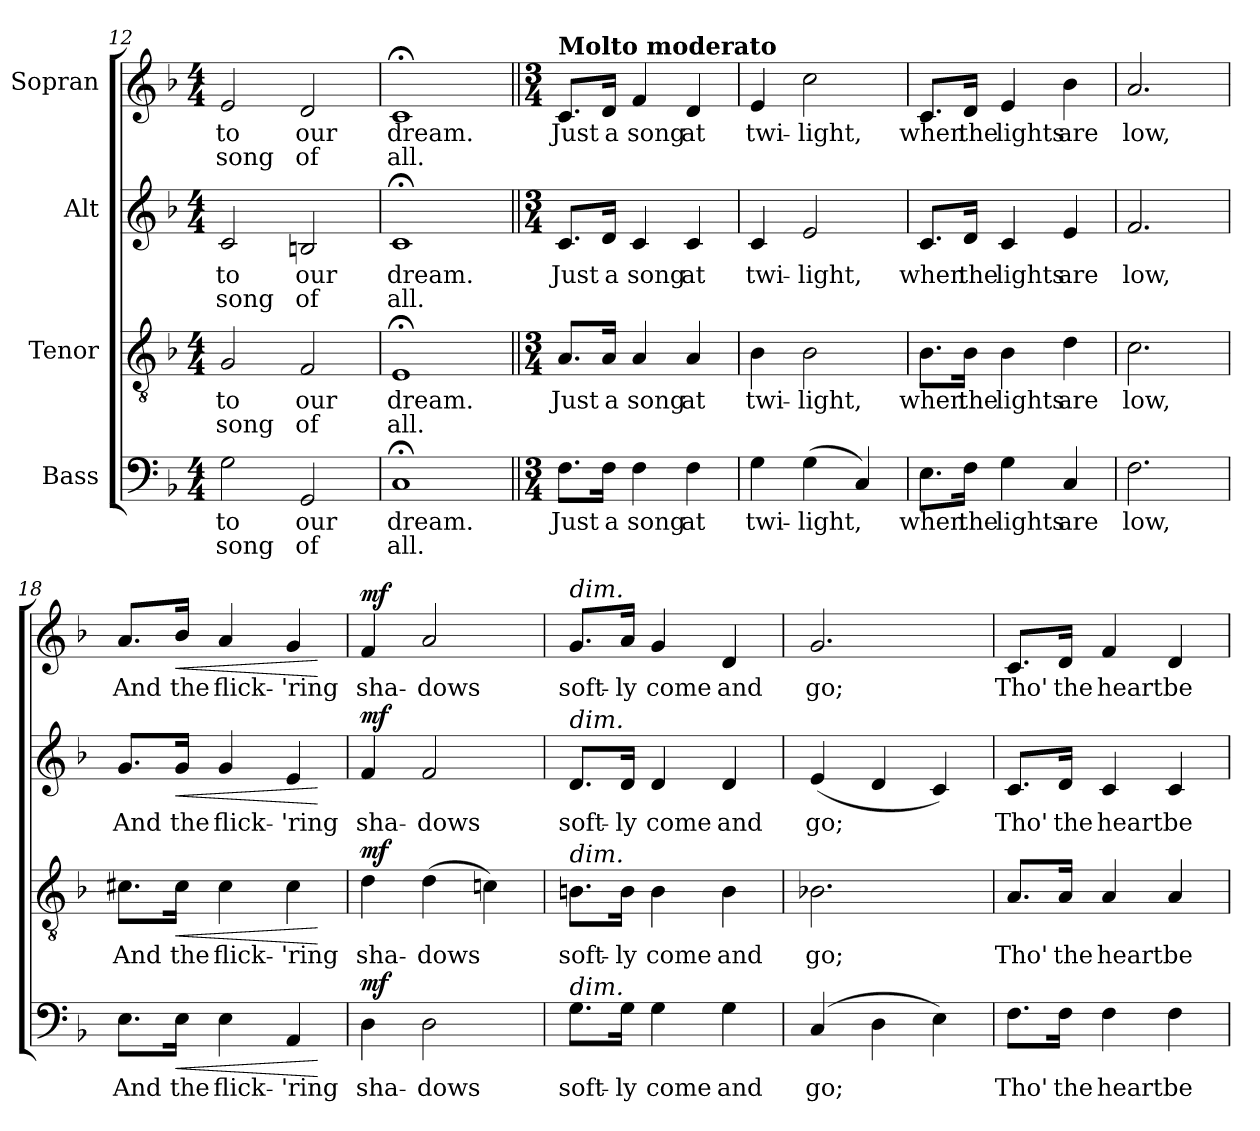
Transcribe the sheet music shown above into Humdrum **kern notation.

**kern	**text	**text	**dynam	**kern	**text	**text	**dynam	**kern	**text	**text	**dynam	**kern	**text	**text	**dynam
*part4	*part4	*part4	*part4	*part3	*part3	*part3	*part3	*part2	*part2	*part2	*part2	*part1	*part1	*part1	*part1
*staff4	*staff4	*staff4	*staff4	*staff3	*staff3	*staff3	*staff3	*staff2	*staff2	*staff2	*staff2	*staff1	*staff1	*staff1	*staff1
*I"Bass	*	*	*	*I"Tenor	*	*	*	*I"Alt	*	*	*	*I"Sopran	*	*	*
*clefF4	*	*	*	*clefGv2	*	*	*	*clefG2	*	*	*	*clefG2	*	*	*
*k[b-]	*	*	*	*k[b-]	*	*	*	*k[b-]	*	*	*	*k[b-]	*	*	*
*M4/4	*	*	*	*M4/4	*	*	*	*M4/4	*	*	*	*M4/4	*	*	*
=12	=12	=12	=12	=12	=12	=12	=12	=12	=12	=12	=12	=12	=12	=12	=12
!	!LO:LY:b	!LO:LY:b	!	!	!LO:LY:b	!LO:LY:b	!	!	!LO:LY:b	!LO:LY:b	!	!	!LO:LY:b	!LO:LY:b	!
2G\	-to	song	.	2G/	-to	song	.	2c/	-to	song	.	2e/	-to	song	.
!	!LO:LY:b	!LO:LY:b	!	!	!LO:LY:b	!LO:LY:b	!	!	!LO:LY:b	!LO:LY:b	!	!	!LO:LY:b	!LO:LY:b	!
2GG/	our	of	.	2F/	our	of	.	2Bn/	our	of	.	2d/	our	of	.
=13	=13	=13	=13	=13	=13	=13	=13	=13	=13	=13	=13	=13	=13	=13	=13
!	!LO:LY:b	!LO:LY:b	!	!	!LO:LY:b	!LO:LY:b	!	!	!LO:LY:b	!LO:LY:b	!	!	!LO:LY:b	!LO:LY:b	!
1C;<	dream.	all.	.	1E;<	dream.	all.	.	1c;<	dream.	all.	.	1c;<	dream.	all.	.
=14||	=14||	=14||	=14||	=14||	=14||	=14||	=14||	=14||	=14||	=14||	=14||	=14||	=14||	=14||	=14||
*M3/4	*	*	*	*M3/4	*	*	*	*M3/4	*	*	*	*M3/4	*	*	*
!	!	!	!	!	!	!	!	!	!	!	!	!LO:TX:a:B:t=Molto moderato	!	!	!
!	!LO:LY:b	!	!	!	!LO:LY:b	!	!	!	!LO:LY:b	!	!	!	!LO:LY:b	!	!
8.F\L	Just	.	.	8.A/L	Just	.	.	8.c/L	Just	.	.	8.c/L	Just	.	.
!	!LO:LY:b	!	!	!	!LO:LY:b	!	!	!	!LO:LY:b	!	!	!	!LO:LY:b	!	!
16F\Jk	a	.	.	16A/Jk	a	.	.	16d/Jk	a	.	.	16d/Jk	a	.	.
!	!LO:LY:b	!	!	!	!LO:LY:b	!	!	!	!LO:LY:b	!	!	!	!LO:LY:b	!	!
4F\	song	.	.	4A/	song	.	.	4c/	song	.	.	4f/	song	.	.
!	!LO:LY:b	!	!	!	!LO:LY:b	!	!	!	!LO:LY:b	!	!	!	!LO:LY:b	!	!
4F\	at	.	.	4A/	at	.	.	4c/	at	.	.	4d/	at	.	.
!!LO:LB:g=z
=15	=15	=15	=15	=15	=15	=15	=15	=15	=15	=15	=15	=15	=15	=15	=15
!	!LO:LY:b	!	!	!	!LO:LY:b	!	!	!	!LO:LY:b	!	!	!	!LO:LY:b	!	!
4G\	twi-	.	.	4B-\	twi-	.	.	4c/	twi-	.	.	4e/	twi-	.	.
!	!LO:LY:b	!	!	!	!LO:LY:b	!	!	!	!LO:LY:b	!	!	!	!LO:LY:b	!	!
(>4G\	-light,	.	.	2B-\	-light,	.	.	2e/	-light,	.	.	2cc\	-light,	.	.
4C/)	.	.	.	.	.	.	.	.	.	.	.	.	.	.	.
=16	=16	=16	=16	=16	=16	=16	=16	=16	=16	=16	=16	=16	=16	=16	=16
!	!LO:LY:b	!	!	!	!LO:LY:b	!	!	!	!LO:LY:b	!	!	!	!LO:LY:b	!	!
8.E\L	when	.	.	8.B-\L	when	.	.	8.c/L	when	.	.	8.c/L	when	.	.
!	!LO:LY:b	!	!	!	!LO:LY:b	!	!	!	!LO:LY:b	!	!	!	!LO:LY:b	!	!
16F\Jk	the	.	.	16B-\Jk	the	.	.	16d/Jk	the	.	.	16d/Jk	the	.	.
!	!LO:LY:b	!	!	!	!LO:LY:b	!	!	!	!LO:LY:b	!	!	!	!LO:LY:b	!	!
4G\	lights	.	.	4B-\	lights	.	.	4c/	lights	.	.	4e/	lights	.	.
!	!LO:LY:b	!	!	!	!LO:LY:b	!	!	!	!LO:LY:b	!	!	!	!LO:LY:b	!	!
4C/	are	.	.	4d\	are	.	.	4e/	are	.	.	4b-\	are	.	.
=17	=17	=17	=17	=17	=17	=17	=17	=17	=17	=17	=17	=17	=17	=17	=17
!	!LO:LY:b	!	!	!	!LO:LY:b	!	!	!	!LO:LY:b	!	!	!	!LO:LY:b	!	!
2.F\	low,	.	.	2.c\	low,	.	.	2.f/	low,	.	.	2.a/	low,	.	.
=18	=18	=18	=18	=18	=18	=18	=18	=18	=18	=18	=18	=18	=18	=18	=18
!	!LO:LY:b	!	!	!	!LO:LY:b	!	!	!	!LO:LY:b	!	!	!	!LO:LY:b	!	!
8.E\L	And	.	.	8.c#X\L	And	.	.	8.g/L	And	.	.	8.a/L	And	.	.
!	!LO:LY:b	!	!LO:HP:b	!	!LO:LY:b	!	!LO:HP:b	!	!LO:LY:b	!	!LO:HP:b	!	!LO:LY:b	!	!LO:HP:b
16E\Jk	the	.	<	16c#\Jk	the	.	<	16g/Jk	the	.	<	16b-/Jk	the	.	<
!	!LO:LY:b	!	!	!	!LO:LY:b	!	!	!	!LO:LY:b	!	!	!	!LO:LY:b	!	!
4E\	flick-	.	.	4c#\	flick-	.	.	4g/	flick-	.	.	4a/	flick-	.	.
!	!LO:LY:b	!	!	!	!LO:LY:b	!	!	!	!LO:LY:b	!	!	!	!LO:LY:b	!	!
4AA/	-'ring	.	.	4c#\	-'ring	.	.	4e/	-'ring	.	.	4g/	-'ring	.	.
.	.	.	[	.	.	.	[	.	.	.	[	.	.	.	[
=19	=19	=19	=19	=19	=19	=19	=19	=19	=19	=19	=19	=19	=19	=19	=19
!	!LO:LY:b	!	!LO:DY:a	!	!LO:LY:b	!	!LO:DY:a	!	!LO:LY:b	!	!LO:DY:a	!	!LO:LY:b	!	!LO:DY:a
4D\	sha-	.	mf	4d\	sha-	.	mf	4f/	sha-	.	mf	4f/	sha-	.	mf
!	!LO:LY:b	!	!	!	!LO:LY:b	!	!	!	!LO:LY:b	!	!	!	!LO:LY:b	!	!
2D\	-dows	.	.	(>4d\	-dows	.	.	2f/	-dows	.	.	2a/	-dows	.	.
.	.	.	.	4cn\)	.	.	.	.	.	.	.	.	.	.	.
=20	=20	=20	=20	=20	=20	=20	=20	=20	=20	=20	=20	=20	=20	=20	=20
!	!	!	!	!	!	!	!	!	!	!	!	!LO:TX:a:i:t=dim.	!	!	!
!	!	!	!	!	!	!	!	!LO:TX:a:i:t=dim.	!	!	!	!	!	!	!
!	!	!	!	!LO:TX:a:i:t=dim.	!	!	!	!	!	!	!	!	!	!	!
!LO:TX:a:i:t=dim.	!	!	!	!	!	!	!	!	!	!	!	!	!	!	!
!	!LO:LY:b	!	!	!	!LO:LY:b	!	!	!	!LO:LY:b	!	!	!	!LO:LY:b	!	!
8.G\L	soft-	.	.	8.Bn\L	soft-	.	.	8.d/L	soft-	.	.	8.g/L	soft-	.	.
!	!LO:LY:b	!	!	!	!LO:LY:b	!	!	!	!LO:LY:b	!	!	!	!LO:LY:b	!	!
16G\Jk	-ly	.	.	16B\Jk	-ly	.	.	16d/Jk	-ly	.	.	16a/Jk	-ly	.	.
!	!LO:LY:b	!	!	!	!LO:LY:b	!	!	!	!LO:LY:b	!	!	!	!LO:LY:b	!	!
4G\	come	.	.	4B\	come	.	.	4d/	come	.	.	4g/	come	.	.
!	!LO:LY:b	!	!	!	!LO:LY:b	!	!	!	!LO:LY:b	!	!	!	!LO:LY:b	!	!
4G\	and	.	.	4B\	and	.	.	4d/	and	.	.	4d/	and	.	.
=21	=21	=21	=21	=21	=21	=21	=21	=21	=21	=21	=21	=21	=21	=21	=21
!	!LO:LY:b	!	!	!	!LO:LY:b	!	!	!	!LO:LY:b	!	!	!	!LO:LY:b	!	!
(>4C/	go;	.	.	2.B-X\	go;	.	.	(<4e/	go;	.	.	2.g/	go;	.	.
4D\	.	.	.	.	.	.	.	4d/	.	.	.	.	.	.	.
4E\)	.	.	.	.	.	.	.	4c/)	.	.	.	.	.	.	.
=22	=22	=22	=22	=22	=22	=22	=22	=22	=22	=22	=22	=22	=22	=22	=22
!	!LO:LY:b	!	!	!	!LO:LY:b	!	!	!	!LO:LY:b	!	!	!	!LO:LY:b	!	!
8.F\L	Tho'	.	.	8.A/L	Tho'	.	.	8.c/L	Tho'	.	.	8.c/L	Tho'	.	.
!	!LO:LY:b	!	!	!	!LO:LY:b	!	!	!	!LO:LY:b	!	!	!	!LO:LY:b	!	!
16F\Jk	the	.	.	16A/Jk	the	.	.	16d/Jk	the	.	.	16d/Jk	the	.	.
!	!LO:LY:b	!	!	!	!LO:LY:b	!	!	!	!LO:LY:b	!	!	!	!LO:LY:b	!	!
4F\	heart	.	.	4A/	heart	.	.	4c/	heart	.	.	4f/	heart	.	.
!	!LO:LY:b	!	!	!	!LO:LY:b	!	!	!	!LO:LY:b	!	!	!	!LO:LY:b	!	!
4F\	be	.	.	4A/	be	.	.	4c/	be	.	.	4d/	be	.	.
=	=	=	=	=	=	=	=	=	=	=	=	=	=	=	=
*-	*-	*-	*-	*-	*-	*-	*-	*-	*-	*-	*-	*-	*-	*-	*-
